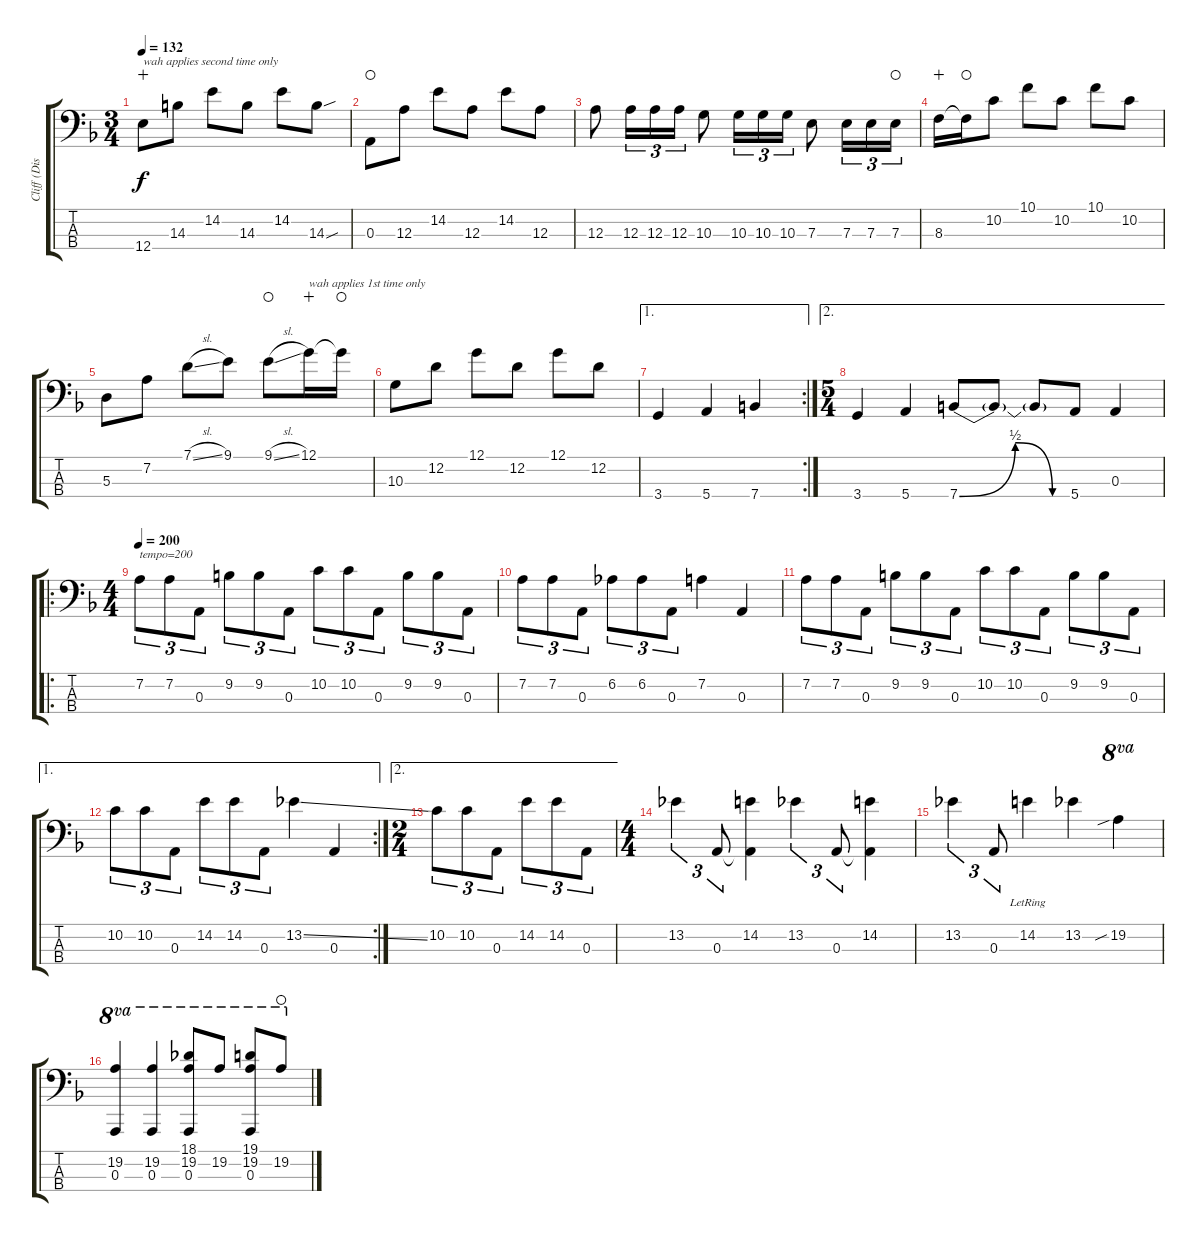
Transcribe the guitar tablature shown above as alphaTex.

\track ("Cliff (Distortion Bass)" "Cliff (Dis") {instrument overdrivenguitar}
\staff {score tabs}
\tuning (G2 D2 A1 E1) {hide}
\ts (3 4)
\tempo 132
\clef f4
\ks f
12.4.8{txt "wah applies second time only" dy f wahc} 14.3.8 14.2.8 14.3.8 14.2.8 14.3{sou}.8 |
0.3.8{waho} 12.3.8 14.2.8 12.3.8 14.2.8 12.3.8 |
12.3.8 12.3.16{tu (3 2)} 12.3.16{tu (3 2)} 12.3.16{tu (3 2)} 10.3.8 10.3.16{tu (3 2)} 10.3.16{tu (3 2)} 10.3.16{tu (3 2)} 7.3.8 7.3.16{tu (3 2)} 7.3.16{tu (3 2)} 7.3.16{tu (3 2) waho} |
8.3.16{wahc} 8.3{t}.16{waho} 10.2.8 10.1.8 10.2.8 10.1.8 10.2.8 |
5.3.8 7.2.8 7.1{sl}.8 9.1.8 9.1{sl}.8{waho} 12.1.16{txt "wah applies 1st time only" wahc} 12.1{t}.16{waho} |
10.3.8 12.2.8 12.1.8 12.2.8 12.1.8 12.2.8 |
\ae 1
\rc 2
3.4.4 5.4.4 7.4.4 |
\ae 2
\ts (5 4)
3.4.4 5.4.4 7.4{be (custom 0 0 30 2 50 0 60 0)}.8 7.4{t}.8 7.4{t}.8 5.4.8 0.3.4 |
\ro
\ts (4 4)
\tempo 200
7.2.8{tu (3 2) txt "tempo=200"} 7.2.8{tu (3 2)} 0.3.8{tu (3 2)} 9.2.8{tu (3 2)} 9.2.8{tu (3 2)} 0.3.8{tu (3 2)} 10.2.8{tu (3 2)} 10.2.8{tu (3 2)} 0.3.8{tu (3 2)} 9.2.8{tu (3 2)} 9.2.8{tu (3 2)} 0.3.8{tu (3 2)} |
7.2.8{tu (3 2)} 7.2.8{tu (3 2)} 0.3.8{tu (3 2)} 6.2.8{tu (3 2)} 6.2.8{tu (3 2)} 0.3.8{tu (3 2)} 7.2.4 0.3.4 |
7.2.8{tu (3 2)} 7.2.8{tu (3 2)} 0.3.8{tu (3 2)} 9.2.8{tu (3 2)} 9.2.8{tu (3 2)} 0.3.8{tu (3 2)} 10.2.8{tu (3 2)} 10.2.8{tu (3 2)} 0.3.8{tu (3 2)} 9.2.8{tu (3 2)} 9.2.8{tu (3 2)} 0.3.8{tu (3 2)} |
\ae 1
\rc 2
10.2.8{tu (3 2)} 10.2.8{tu (3 2)} 0.3.8{tu (3 2)} 14.2.8{tu (3 2)} 14.2.8{tu (3 2)} 0.3.8{tu (3 2)} 13.2{ss}.4 0.3.4 |
\ae 2
\ts (2 4)
10.2.8{tu (3 2)} 10.2.8{tu (3 2)} 0.3.8{tu (3 2)} 14.2.8{tu (3 2)} 14.2.8{tu (3 2)} 0.3.8{tu (3 2)} |
\ts (4 4)
13.2.4{tu (3 2)} 0.3.8{tu (3 2)} (14.2 0.3{t}).4 13.2.4{tu (3 2)} 0.3.8{tu (3 2)} (14.2 0.3{t}).4 |
13.2.4{tu (3 2)} 0.3.8{tu (3 2)} 14.2{lr}.4 13.2.4 19.2{sib}.4{ot 8va} |
(19.2 0.3).4{ot 8va} (19.2 0.3).4{ot 8va} (18.1 19.2 0.3).8{ot 8va} 19.2.8{ot 8va} (19.1 19.2 0.3).8{ot 8va} 19.2.8{ot 8va waho}
